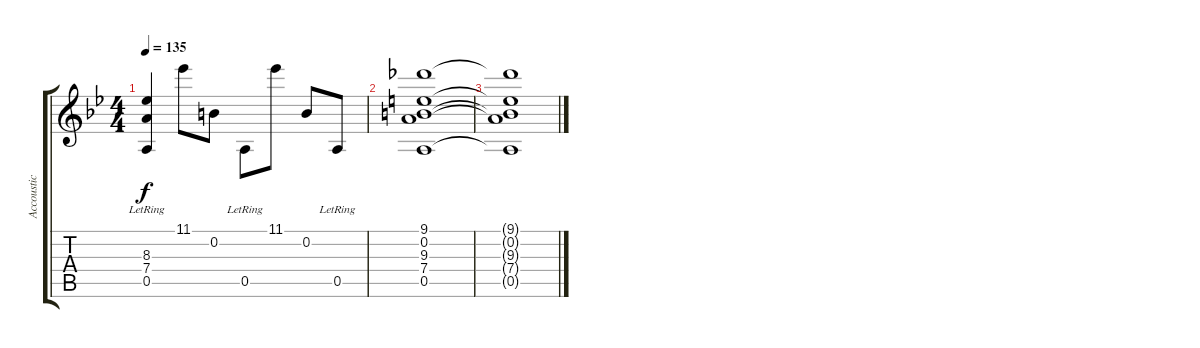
\track ("Accoustic guitar" "Accoustic ") {instrument acousticguitarnylon}
\staff {score tabs}
\tuning (E4 B3 G3 D3 A2 E2) {hide}
\ts (4 4)
\tempo 135
\clef g2
\ks bb
(8.3{lr} 7.4{lr} 0.5{lr}).4{dy f} 11.1.8 0.2.8 0.5{lr}.8 11.1.8 0.2.8 0.5{lr}.8 |
(9.1 0.2 9.3 7.4 0.5).1 |
(9.1{t} 0.2{t} 9.3{t} 7.4{t} 0.5{t}).1
